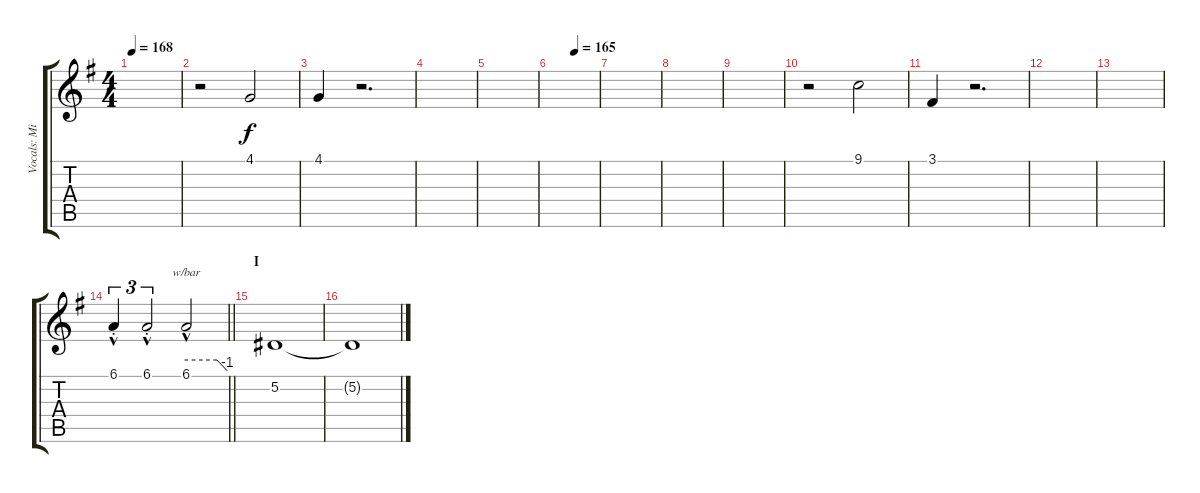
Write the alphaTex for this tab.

\track ("Vocals: Midnight" "Vocals: Mi") {instrument lead2sawtooth}
\staff {score tabs}
\tuning (Eb4 Bb3 Gb3 Db3 Ab2 Eb2) {hide}
\ts (4 4)
\tempo 168
\clef g2
\ks g
|
r.2 4.1.2 |
4.1.4 r.2{d} |
|
|
\tempo (165 0.5)
|
|
|
|
r.2 9.1.2 |
3.1.4 r.2{d} |
|
|
\barLineRight lightlight
6.1{hac st}.4{tu (3 2)} 6.1{hac st}.2{tu (3 2)} 6.1{hac}.2{tbe (custom default 0 0 45 0 60 -4)} |
\section ("" "I")
5.2.1 |
5.2{t}.1{dy f}
